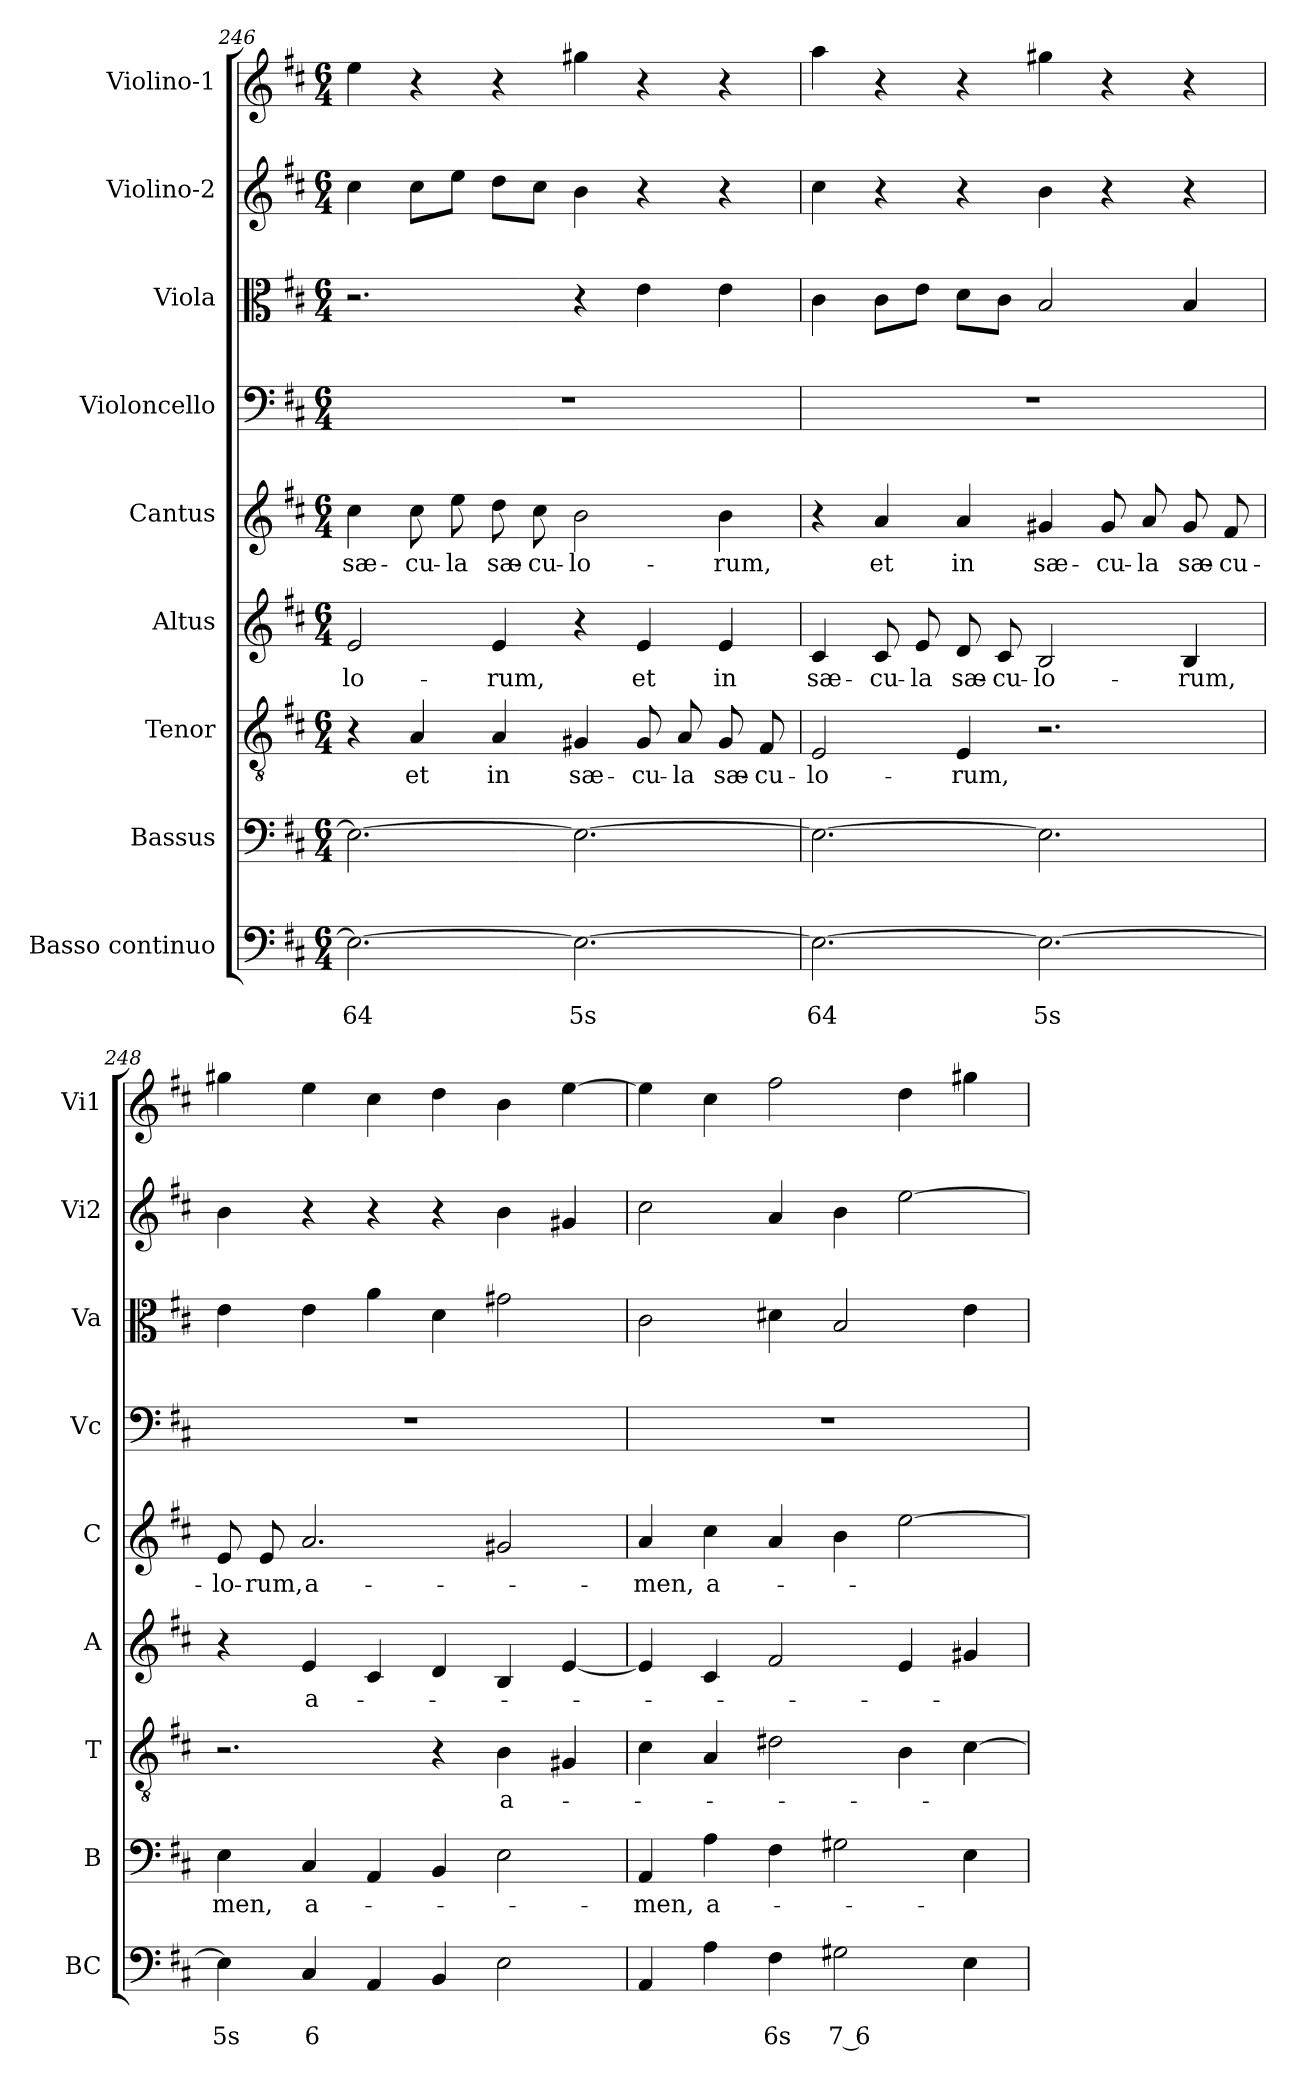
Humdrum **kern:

**kern	**text	**text	**kern	**text	**kern	**text	**kern	**text	**kern	**text	**kern	**kern	**kern	**kern
*part9	*part9	*part9	*part8	*part8	*part7	*part7	*part6	*part6	*part5	*part5	*part4	*part3	*part2	*part1
*staff9	*staff9	*staff9	*staff8	*staff8	*staff7	*staff7	*staff6	*staff6	*staff5	*staff5	*staff4	*staff3	*staff2	*staff1
*I"Basso continuo	*	*	*I"Bassus	*	*I"Tenor	*	*I"Altus	*	*I"Cantus	*	*I"Violoncello	*I"Viola	*I"Violino-2	*I"Violino-1
*I'BC	*	*	*I'B	*	*I'T	*	*I'A	*	*I'C	*	*I'Vc	*I'Va	*I'Vi2	*I'Vi1
*clefF4	*	*	*clefF4	*	*clefGv2	*	*clefG2	*	*clefG2	*	*clefF4	*clefC3	*clefG2	*clefG2
*k[f#c#]	*	*	*k[f#c#]	*	*k[f#c#]	*	*k[f#c#]	*	*k[f#c#]	*	*k[f#c#]	*k[f#c#]	*k[f#c#]	*k[f#c#]
*D:	*	*	*D:	*	*D:	*	*D:	*	*D:	*	*D:	*D:	*D:	*D:
*M6/4	*	*	*M6/4	*	*M6/4	*	*M6/4	*	*M6/4	*	*M6/4	*M6/4	*M6/4	*M6/4
=246	=246	=246	=246	=246	=246	=246	=246	=246	=246	=246	=246	=246	=246	=246
!	!	!LO:LY:b	!	!	!	!	!	!LO:LY:b	!	!LO:LY:b	!	!	!	!
2.E\_	.	64	2.E\_	.	4r	.	2e/	-lo-	4cc#\	sæ-	1.r	2.r	4cc#\	4ee\
!	!	!	!	!	!	!LO:LY:b	!	!	!	!LO:LY:b	!	!	!	!
.	.	.	.	.	4A/	et	.	.	8cc#\	-cu-	.	.	8cc#\L	4r
!	!	!	!	!	!	!	!	!	!	!LO:LY:b	!	!	!	!
.	.	.	.	.	.	.	.	.	8ee\	-la	.	.	8ee\J	.
!	!	!	!	!	!	!LO:LY:b	!	!LO:LY:b	!	!LO:LY:b	!	!	!	!
.	.	.	.	.	4A/	in	4e/	-rum,	8dd\	sæ-	.	.	8dd\L	4r
!	!	!	!	!	!	!	!	!	!	!LO:LY:b	!	!	!	!
.	.	.	.	.	.	.	.	.	8cc#\	-cu-	.	.	8cc#\J	.
!	!	!LO:LY:b	!	!	!	!LO:LY:b	!	!	!	!LO:LY:b	!	!	!	!
2.E\_	.	5s	2.E\_	.	4G#X/	sæ-	4r	.	2b\	-lo-	.	4r	4b\	4gg#X\
!	!	!	!	!	!	!LO:LY:b	!	!LO:LY:b	!	!	!	!	!	!
.	.	.	.	.	8G#/	-cu-	4e/	et	.	.	.	4e\	4r	4r
!	!	!	!	!	!	!LO:LY:b	!	!	!	!	!	!	!	!
.	.	.	.	.	8A/	-la	.	.	.	.	.	.	.	.
!	!	!	!	!	!	!LO:LY:b	!	!LO:LY:b	!	!LO:LY:b	!	!	!	!
.	.	.	.	.	8G#/	sæ-	4e/	in	4b\	-rum,	.	4e\	4r	4r
!	!	!	!	!	!	!LO:LY:b	!	!	!	!	!	!	!	!
.	.	.	.	.	8F#/	-cu-	.	.	.	.	.	.	.	.
=247	=247	=247	=247	=247	=247	=247	=247	=247	=247	=247	=247	=247	=247	=247
!	!	!LO:LY:b	!	!	!	!LO:LY:b	!	!LO:LY:b	!	!	!	!	!	!
2.E\_	.	64	2.E\_	.	2E/	-lo-	4c#/	sæ-	4r	.	1.r	4c#\	4cc#\	4aa\
!	!	!	!	!	!	!	!	!LO:LY:b	!	!LO:LY:b	!	!	!	!
.	.	.	.	.	.	.	8c#/	-cu-	4a/	et	.	8c#\L	4r	4r
!	!	!	!	!	!	!	!	!LO:LY:b	!	!	!	!	!	!
.	.	.	.	.	.	.	8e/	-la	.	.	.	8e\J	.	.
!	!	!	!	!	!	!LO:LY:b	!	!LO:LY:b	!	!LO:LY:b	!	!	!	!
.	.	.	.	.	4E/	-rum,	8d/	sæ-	4a/	in	.	8d\L	4r	4r
!	!	!	!	!	!	!	!	!LO:LY:b	!	!	!	!	!	!
.	.	.	.	.	.	.	8c#/	-cu-	.	.	.	8c#\J	.	.
!	!	!LO:LY:b	!	!	!	!	!	!LO:LY:b	!	!LO:LY:b	!	!	!	!
2.E\_	.	5s	2.E\]	.	2.r	.	2B/	-lo-	4g#X/	sæ-	.	2B/	4b\	4gg#X\
!	!	!	!	!	!	!	!	!	!	!LO:LY:b	!	!	!	!
.	.	.	.	.	.	.	.	.	8g#/	-cu-	.	.	4r	4r
!	!	!	!	!	!	!	!	!	!	!LO:LY:b	!	!	!	!
.	.	.	.	.	.	.	.	.	8a/	-la	.	.	.	.
!	!	!	!	!	!	!	!	!LO:LY:b	!	!LO:LY:b	!	!	!	!
.	.	.	.	.	.	.	4B/	-rum,	8g#/	sæ-	.	4B/	4r	4r
!	!	!	!	!	!	!	!	!	!	!LO:LY:b	!	!	!	!
.	.	.	.	.	.	.	.	.	8f#/	-cu-	.	.	.	.
!!LO:LB:g=z
=248	=248	=248	=248	=248	=248	=248	=248	=248	=248	=248	=248	=248	=248	=248
!	!	!LO:LY:b	!	!LO:LY:b	!	!	!	!	!	!LO:LY:b	!	!	!	!
4E\]	.	5s	4E\	-men,	2.r	.	4r	.	8e/	-lo-	1.r	4e\	4b\	4gg#X\
!	!	!	!	!	!	!	!	!	!	!LO:LY:b	!	!	!	!
.	.	.	.	.	.	.	.	.	8e/	-rum,	.	.	.	.
!	!	!LO:LY:b	!	!LO:LY:b	!	!	!	!LO:LY:b	!	!LO:LY:b	!	!	!	!
4C#/	.	6	4C#/	a-	.	.	4e/	a-	2.a/	a-	.	4e\	4r	4ee\
4AA/	.	.	4AA/	.	.	.	4c#/	.	.	.	.	4a\	4r	4cc#\
4BB/	.	.	4BB/	.	4r	.	4d/	.	.	.	.	4d\	4r	4dd\
!	!	!	!	!	!	!LO:LY:b	!	!	!	!	!	!	!	!
2E\	.	.	2E\	.	4B\	a-	4B/	.	2g#X/	.	.	2g#X\	4b\	4b\
.	.	.	.	.	4G#X/	.	[4e/	.	.	.	.	.	4g#X/	[4ee\
=249	=249	=249	=249	=249	=249	=249	=249	=249	=249	=249	=249	=249	=249	=249
!	!	!	!	!LO:LY:b	!	!	!	!	!	!LO:LY:b	!	!	!	!
4AA/	.	.	4AA/	-men,	4c#\	.	4e/]	.	4a/	-men,	1.r	2c#\	2cc#\	4ee\]
!	!	!	!	!LO:LY:b	!	!	!	!	!	!LO:LY:b	!	!	!	!
4A\	.	.	4A\	a-	4A/	.	4c#/	.	4cc#\	a-	.	.	.	4cc#\
!	!	!LO:LY:b	!	!	!	!	!	!	!	!	!	!	!	!
4F#\	.	6s	4F#\	.	2d#X\	.	2f#/	.	4a/	.	.	4d#X\	4a/	2ff#\
!	!	!LO:LY:b	!	!	!	!	!	!	!	!	!	!	!	!
2G#X\	.	7 6	2G#X\	.	.	.	.	.	4b\	.	.	2B/	4b\	.
.	.	.	.	.	4B\	.	4e/	.	[2ee\	.	.	.	[2ee\	4dd\
4E\	.	.	4E\	.	[4c#\	.	4g#X/	.	.	.	.	4e\	.	4gg#X\
=	=	=	=	=	=	=	=	=	=	=	=	=	=	=
*-	*-	*-	*-	*-	*-	*-	*-	*-	*-	*-	*-	*-	*-	*-
